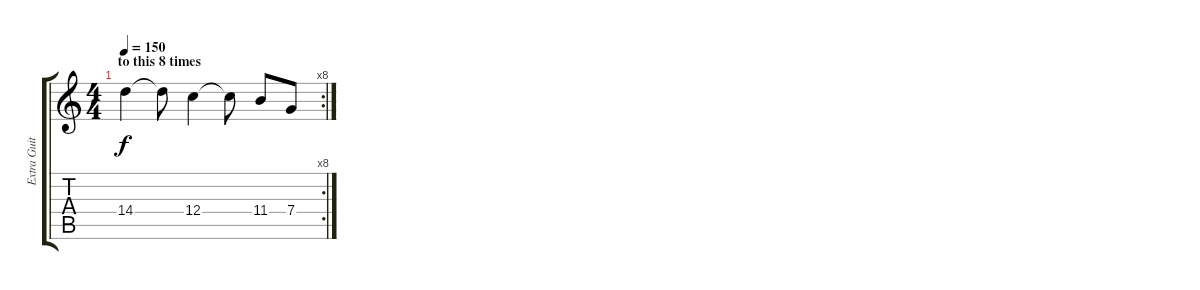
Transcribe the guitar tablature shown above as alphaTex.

\track ("Extra Guitar 2" "Extra Guit") {instrument overdrivenguitar}
\staff {score tabs}
\tuning (D4 A3 F3 C3 G2 C2) {hide}
\rc 8
\ts (4 4)
\section ("" "to this 8 times")
\tempo 150
\clef g2
\ks c
14.4.4{dy f} 14.4{t}.8 12.4.4 12.4{t}.8 11.4.8 7.4.8
